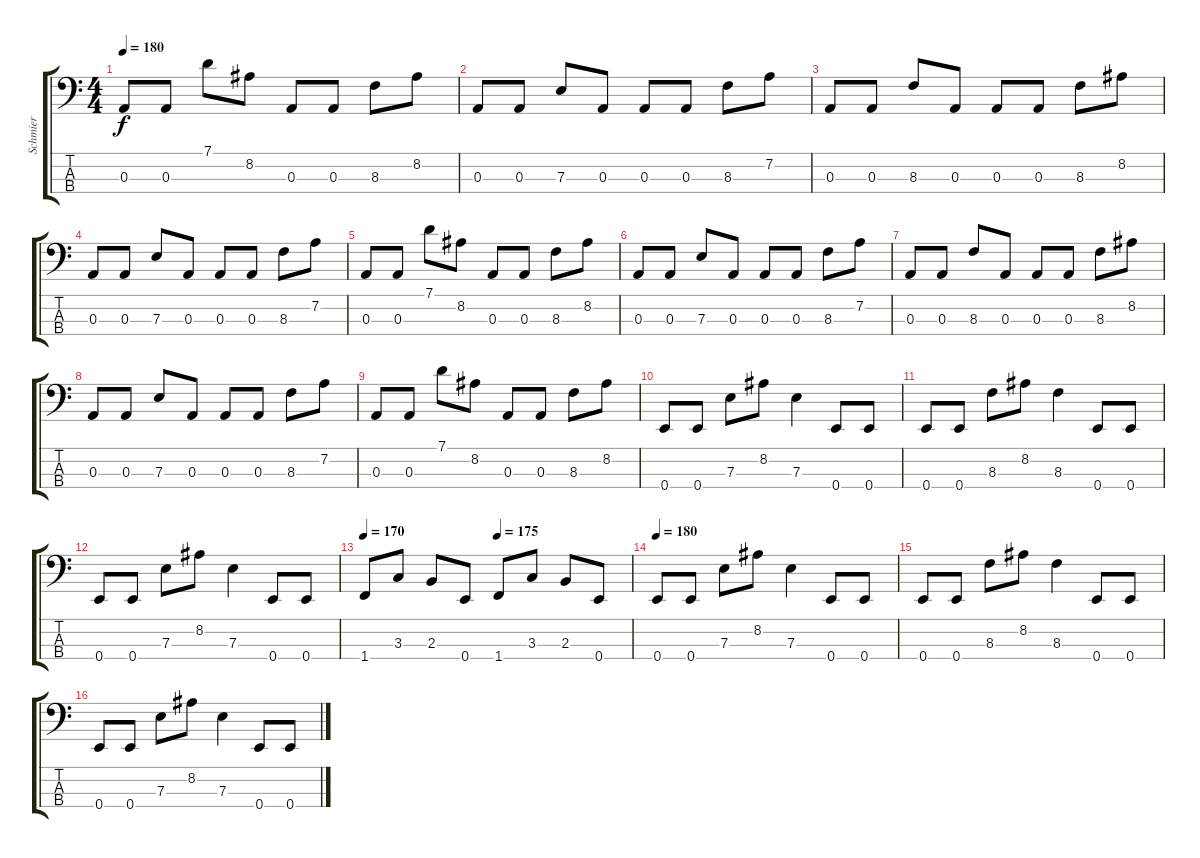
\track ("Schmier" "Schmier") {instrument electricbassfinger}
\staff {score tabs}
\tuning (G2 D2 A1 E1) {hide}
\ts (4 4)
\tempo 180
\clef f4
\ks c
0.3.8{dy f} 0.3.8 7.1.8 8.2.8 0.3.8 0.3.8 8.3.8 8.2.8 |
0.3.8 0.3.8 7.3.8 0.3.8 0.3.8 0.3.8 8.3.8 7.2.8 |
0.3.8 0.3.8 8.3.8 0.3.8 0.3.8 0.3.8 8.3.8 8.2.8 |
0.3.8 0.3.8 7.3.8 0.3.8 0.3.8 0.3.8 8.3.8 7.2.8 |
0.3.8 0.3.8 7.1.8 8.2.8 0.3.8 0.3.8 8.3.8 8.2.8 |
0.3.8 0.3.8 7.3.8 0.3.8 0.3.8 0.3.8 8.3.8 7.2.8 |
0.3.8 0.3.8 8.3.8 0.3.8 0.3.8 0.3.8 8.3.8 8.2.8 |
0.3.8 0.3.8 7.3.8 0.3.8 0.3.8 0.3.8 8.3.8 7.2.8 |
0.3.8 0.3.8 7.1.8 8.2.8 0.3.8 0.3.8 8.3.8 8.2.8 |
0.4.8 0.4.8 7.3.8 8.2.8 7.3.4 0.4.8 0.4.8 |
0.4.8 0.4.8 8.3.8 8.2.8 8.3.4 0.4.8 0.4.8 |
0.4.8 0.4.8 7.3.8 8.2.8 7.3.4 0.4.8 0.4.8 |
\tempo 170
\tempo (175 0.5)
1.4.8 3.3.8 2.3.8 0.4.8 1.4.8 3.3.8 2.3.8 0.4.8 |
\tempo 180
0.4.8 0.4.8 7.3.8 8.2.8 7.3.4 0.4.8 0.4.8 |
0.4.8 0.4.8 8.3.8 8.2.8 8.3.4 0.4.8 0.4.8 |
0.4.8 0.4.8 7.3.8 8.2.8 7.3.4 0.4.8 0.4.8
